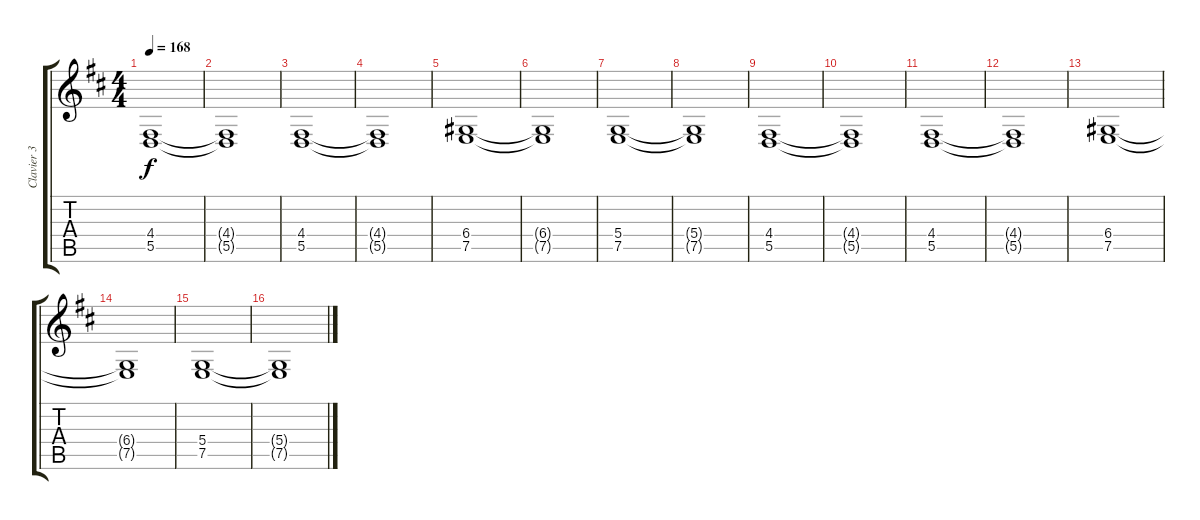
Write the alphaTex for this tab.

\track ("Clavier 3" "Clavier 3") {instrument stringensemble1}
\staff {score tabs}
\tuning (E4 B3 G3 D3 A2 E2) {hide}
\ts (4 4)
\tempo 168
\clef g2
\ks d
(4.4 5.5).1{dy f} |
(4.4{t} 5.5{t}).1 |
(4.4 5.5).1 |
(4.4{t} 5.5{t}).1 |
(6.4 7.5).1 |
(6.4{t} 7.5{t}).1 |
(5.4 7.5).1 |
(5.4{t} 7.5{t}).1 |
(4.4 5.5).1 |
(4.4{t} 5.5{t}).1 |
(4.4 5.5).1 |
(4.4{t} 5.5{t}).1 |
(6.4 7.5).1 |
(6.4{t} 7.5{t}).1 |
(5.4 7.5).1 |
(5.4{t} 7.5{t}).1
